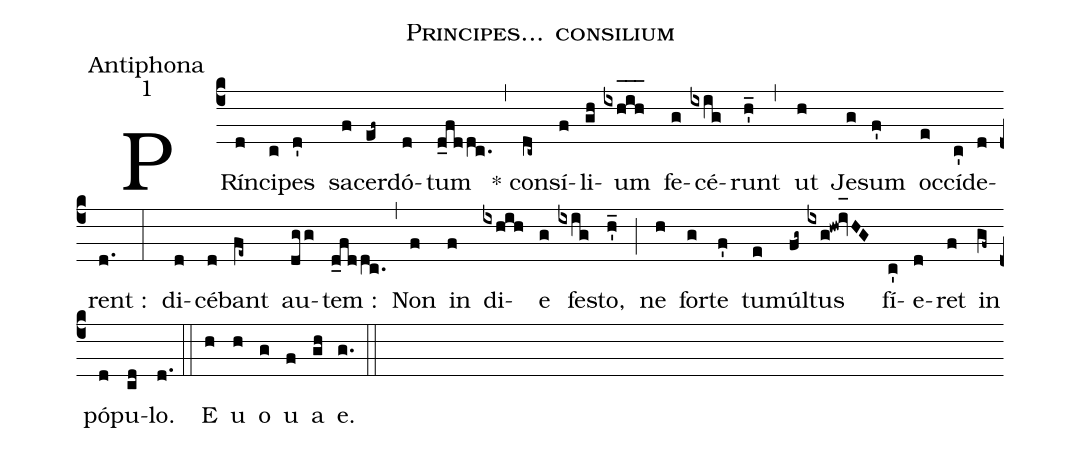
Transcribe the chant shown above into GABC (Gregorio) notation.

name:Principes... consilium;
office-part:Antiphona;
mode:1;
%%
(c4) PRín(d)ci(c)pes(d') sa(f)cer(ef~)dó(d)tum(d_fddc.) (,) * con(dc~)sí(f)li(gh)um(ixh_[oh:h]i_[oh:h]h_[oh:h]) fe(g)cé(ixig)runt(h'_) (,) ut(h) Je(g)sum(f') oc(e)cí(c')de(d)rent :(d.) (:) di(d)cé(d)bant(fe~) au(dgg)tem :(d_fddc.) (,) Non(f) in(f) di(ixhih)e(g) fe(ixig)sto,(h'_) (;) ne(h) for(g)te(f') tu(e)múl(fg~)tus(ixg!hw!iv_[oh:h]HG) fí(c')e(d)ret(f) in(gf~) pó(d)pu(cd)lo.(d.) (::) <eu>E(h) u(h) o(g) u(f) a(gh) e.</eu>(g.) (::)
